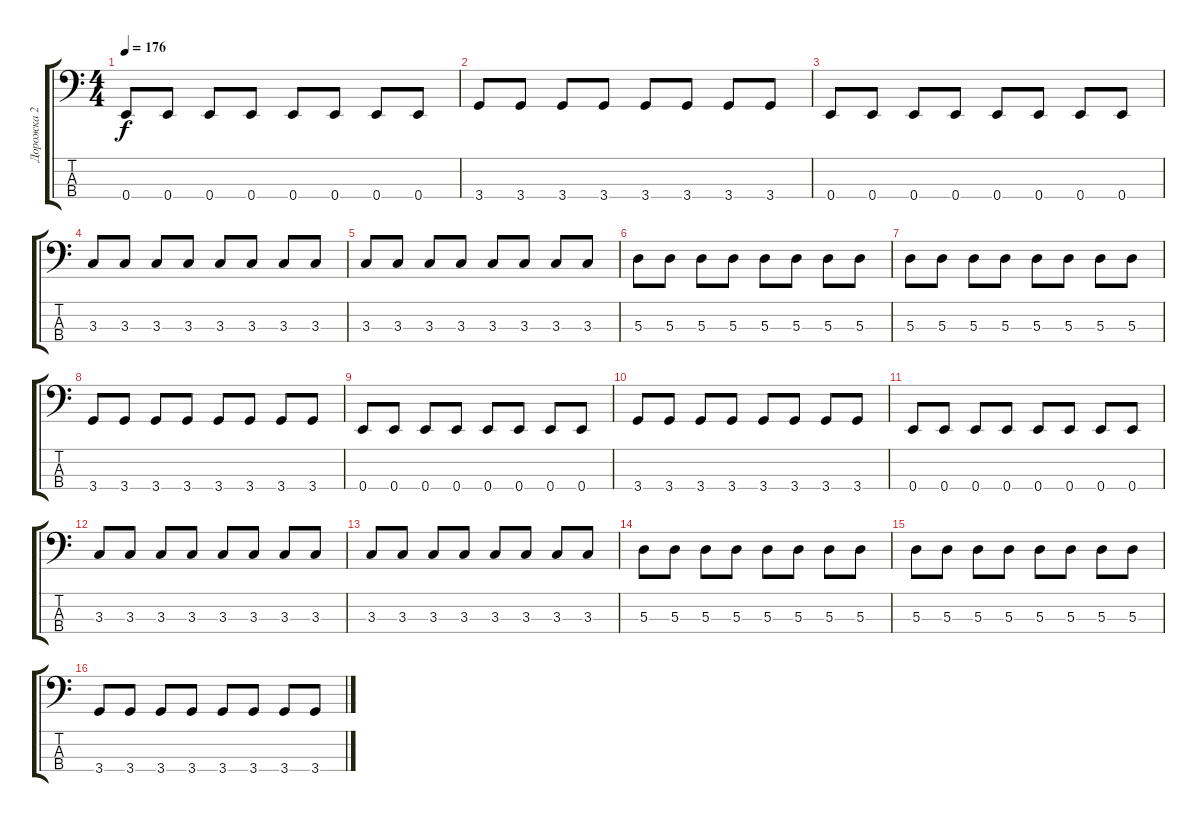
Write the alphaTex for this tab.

\track ("Дорожка 2" "Дорожка 2") {instrument electricbasspick}
\staff {score tabs}
\tuning (G2 D2 A1 E1) {hide}
\ts (4 4)
\tempo 176
\clef f4
\ks c
0.4.8{dy f} 0.4.8 0.4.8 0.4.8 0.4.8 0.4.8 0.4.8 0.4.8 |
3.4.8 3.4.8 3.4.8 3.4.8 3.4.8 3.4.8 3.4.8 3.4.8 |
0.4.8 0.4.8 0.4.8 0.4.8 0.4.8 0.4.8 0.4.8 0.4.8 |
3.3.8 3.3.8 3.3.8 3.3.8 3.3.8 3.3.8 3.3.8 3.3.8 |
3.3.8 3.3.8 3.3.8 3.3.8 3.3.8 3.3.8 3.3.8 3.3.8 |
5.3.8 5.3.8 5.3.8 5.3.8 5.3.8 5.3.8 5.3.8 5.3.8 |
5.3.8 5.3.8 5.3.8 5.3.8 5.3.8 5.3.8 5.3.8 5.3.8 |
3.4.8 3.4.8 3.4.8 3.4.8 3.4.8 3.4.8 3.4.8 3.4.8 |
0.4.8 0.4.8 0.4.8 0.4.8 0.4.8 0.4.8 0.4.8 0.4.8 |
3.4.8 3.4.8 3.4.8 3.4.8 3.4.8 3.4.8 3.4.8 3.4.8 |
0.4.8 0.4.8 0.4.8 0.4.8 0.4.8 0.4.8 0.4.8 0.4.8 |
3.3.8 3.3.8 3.3.8 3.3.8 3.3.8 3.3.8 3.3.8 3.3.8 |
3.3.8 3.3.8 3.3.8 3.3.8 3.3.8 3.3.8 3.3.8 3.3.8 |
5.3.8 5.3.8 5.3.8 5.3.8 5.3.8 5.3.8 5.3.8 5.3.8 |
5.3.8 5.3.8 5.3.8 5.3.8 5.3.8 5.3.8 5.3.8 5.3.8 |
3.4.8 3.4.8 3.4.8 3.4.8 3.4.8 3.4.8 3.4.8 3.4.8
